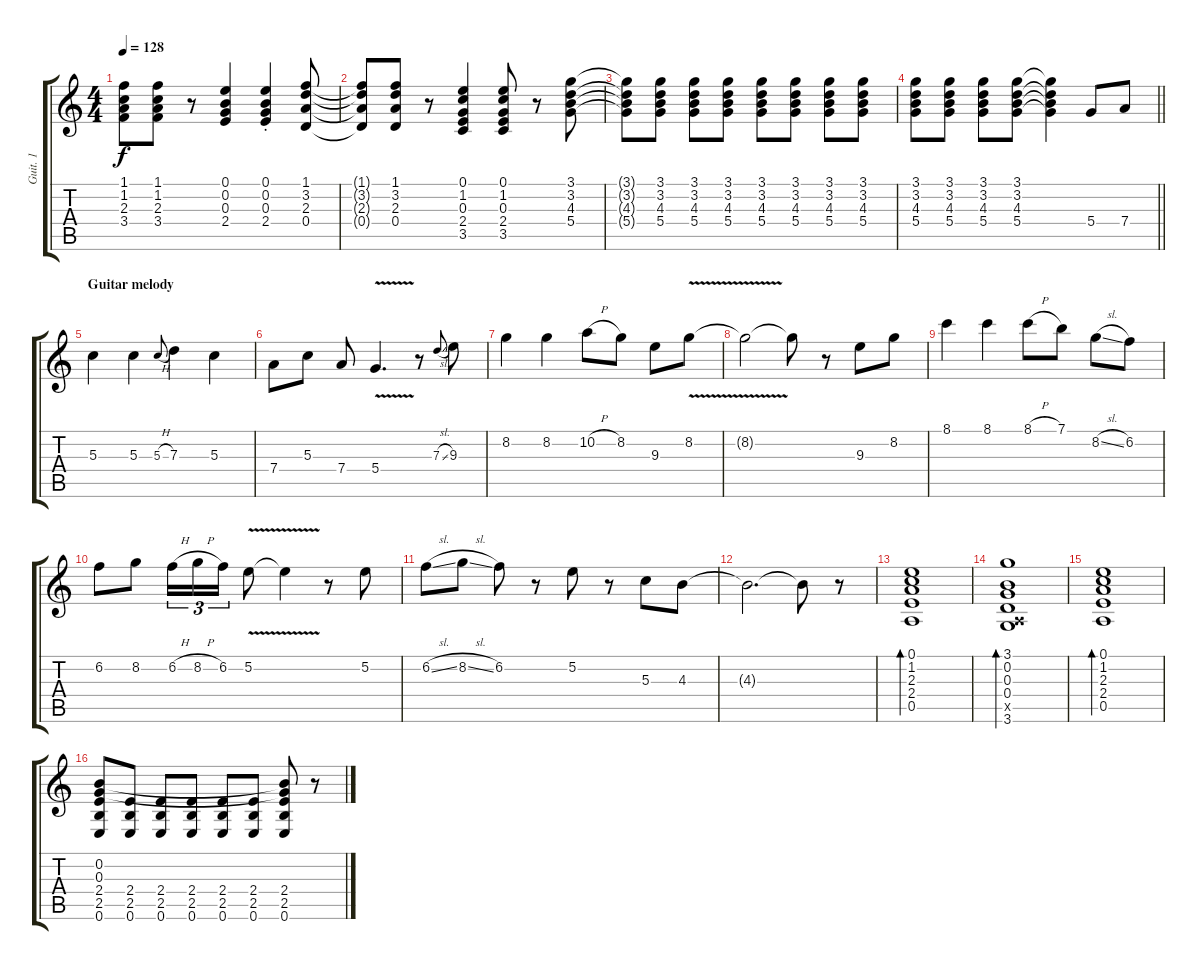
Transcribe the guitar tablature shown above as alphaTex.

\track ("Guit. 1" "Guit. 1") {instrument overdrivenguitar}
\staff {score tabs}
\tuning (E4 B3 G3 D3 A2 E2) {hide}
\ts (4 4)
\tempo 128
\clef g2
\ks c
(1.1{t} 1.2{t} 2.3{t} 3.4{t}).8{dy f} (1.1 1.2 2.3 3.4).8 r.8 (0.1 0.2 0.3 2.4).4 (0.1{st} 0.2{st} 0.3{st} 2.4{st}).4 (1.1 3.2 2.3 0.4).8 |
(1.1{t} 3.2{t} 2.3{t} 0.4{t}).8 (1.1 3.2 2.3 0.4).8 r.8 (0.1 1.2 0.3 2.4 3.5).4 (0.1 1.2 0.3 2.4 3.5).8 r.8 (3.1 3.2 4.3 5.4).8 |
(3.1{t} 3.2{t} 4.3{t} 5.4{t}).8 (3.1 3.2 4.3 5.4).8 (3.1 3.2 4.3 5.4).8 (3.1 3.2 4.3 5.4).8 (3.1 3.2 4.3 5.4).8 (3.1 3.2 4.3 5.4).8 (3.1 3.2 4.3 5.4).8 (3.1 3.2 4.3 5.4).8 |
\barLineRight lightlight
(3.1 3.2 4.3 5.4).8 (3.1 3.2 4.3 5.4).8 (3.1 3.2 4.3 5.4).8 (3.1 3.2 4.3 5.4).8 (3.1{t} 3.2{t} 4.3{t} 5.4{t}).4 5.4.8{instrument overdrivenguitar} 7.4.8 |
\section ("" "Guitar melody")
5.3.4 5.3.4 5.3{h}.8{gr onbeat} 7.3.4 5.3.4 |
7.4.8 5.3.8 7.4.8 5.4{v}.4{d} r.8 7.3{sl}.8{gr onbeat} 9.3.8 |
8.2.4 8.2.4 10.2{h}.8 8.2.8 9.3.8 8.2{v}.8 |
8.2{t}.2 8.2{t}.8 r.8 9.3.8 8.2.8 |
8.1.4 8.1.4 8.1{h}.8 7.1.8 8.2{sl}.8 6.2.8 |
6.2.8 8.2.8 6.2{h}.16{tu (3 2)} 8.2{h}.16{tu (3 2)} 6.2.16{tu (3 2)} 5.2{v}.8 5.2{t}.4 r.8 5.2.8 |
6.2{sl}.8 8.2{sl}.8 6.2.8 r.8 5.2.8 r.8 5.3.8 4.3.8{volume 0} |
4.3{t}.2{d} 4.3{t}.8 r.8 |
(0.1 1.2 2.3 2.4 0.5).1{bd 240 volume 8 instrument electricguitarclean} |
(3.1 0.2 0.3 0.4 0.5{x} 3.6).1{bd 240} |
(0.1 1.2 2.3 2.4 0.5).1{bd 240} |
(0.2 0.3 2.4 2.5 0.6).8{volume 13} (2.4 2.5 0.6).8 (2.4 2.5 0.6).8 (2.4 2.5 0.6).8 (2.4 2.5 0.6).8 (2.4 2.5 0.6).8 (0.2{t} 0.3{t} 2.4 2.5 0.6).8 r.8
